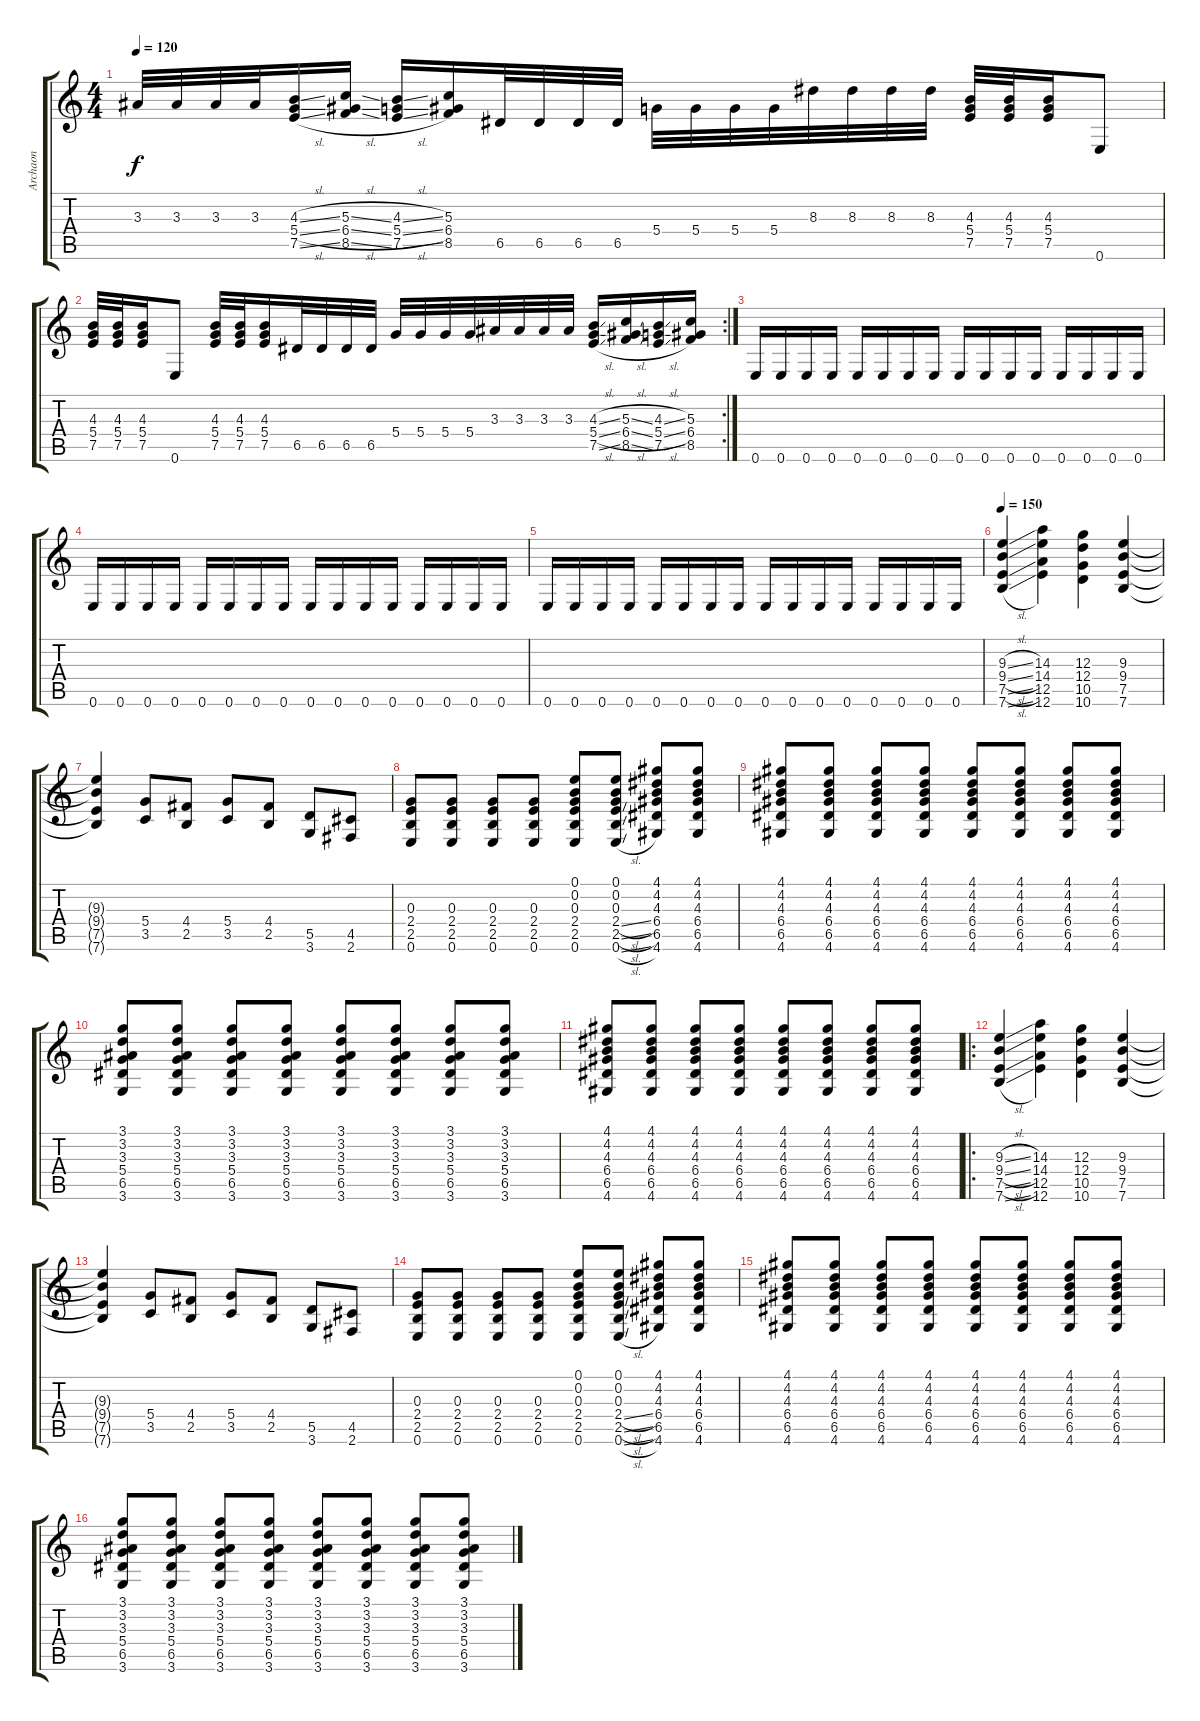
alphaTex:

\track ("Archaon" "Archaon") {instrument distortionguitar}
\staff {score tabs}
\tuning (E4 B3 G3 D3 A2 E2) {hide}
\ts (4 4)
\tempo 120
\clef g2
\ks c
3.3.32{dy f} 3.3.32 3.3.32 3.3.32 (4.3{sl} 5.4{sl} 7.5{sl}).16 (5.3{sl} 6.4{sl} 8.5{sl}).16 (4.3{sl} 5.4{sl} 7.5{sl}).16 (5.3 6.4 8.5).16 6.5.32 6.5.32 6.5.32 6.5.32 5.4.32 5.4.32 5.4.32 5.4.32 8.3.32 8.3.32 8.3.32 8.3.32 (4.3 5.4 7.5).32 (4.3 5.4 7.5).32 (4.3 5.4 7.5).16 0.6.8 |
\rc 2
(4.3 5.4 7.5).32 (4.3 5.4 7.5).32 (4.3 5.4 7.5).16 0.6.8 (4.3 5.4 7.5).32 (4.3 5.4 7.5).32 (4.3 5.4 7.5).16 6.5.32 6.5.32 6.5.32 6.5.32 5.4.32 5.4.32 5.4.32 5.4.32 3.3.32 3.3.32 3.3.32 3.3.32 (4.3{sl} 5.4{sl} 7.5{sl}).16 (5.3{sl} 6.4{sl} 8.5{sl}).16 (4.3{sl} 5.4{sl} 7.5{sl}).16 (5.3 6.4 8.5).16 |
0.6.16 0.6.16 0.6.16 0.6.16 0.6.16 0.6.16 0.6.16 0.6.16 0.6.16 0.6.16 0.6.16 0.6.16 0.6.16 0.6.16 0.6.16 0.6.16 |
0.6.16 0.6.16 0.6.16 0.6.16 0.6.16 0.6.16 0.6.16 0.6.16 0.6.16 0.6.16 0.6.16 0.6.16 0.6.16 0.6.16 0.6.16 0.6.16 |
0.6.16 0.6.16 0.6.16 0.6.16 0.6.16 0.6.16 0.6.16 0.6.16 0.6.16 0.6.16 0.6.16 0.6.16 0.6.16 0.6.16 0.6.16 0.6.16 |
\tempo 150
(9.3{sl} 9.4{sl} 7.5{sl} 7.6{sl}).4 (14.3 14.4 12.5 12.6).4 (12.3 12.4 10.5 10.6).4 (9.3 9.4 7.5 7.6).4 |
(9.3{t} 9.4{t} 7.5{t} 7.6{t}).4 (5.4 3.5).8 (4.4 2.5).8 (5.4 3.5).8 (4.4 2.5).8 (5.5 3.6).8 (4.5 2.6).8 |
(0.3 2.4 2.5 0.6).8 (0.3 2.4 2.5 0.6).8 (0.3 2.4 2.5 0.6).8 (0.3 2.4 2.5 0.6).8 (0.1 0.2 0.3 2.4 2.5 0.6).8 (0.1 0.2 0.3 2.4{sl} 2.5{sl} 0.6{sl}).8 (4.1 4.2 4.3 6.4 6.5 4.6).8 (4.1 4.2 4.3 6.4 6.5 4.6).8 |
(4.1 4.2 4.3 6.4 6.5 4.6).8 (4.1 4.2 4.3 6.4 6.5 4.6).8 (4.1 4.2 4.3 6.4 6.5 4.6).8 (4.1 4.2 4.3 6.4 6.5 4.6).8 (4.1 4.2 4.3 6.4 6.5 4.6).8 (4.1 4.2 4.3 6.4 6.5 4.6).8 (4.1 4.2 4.3 6.4 6.5 4.6).8 (4.1 4.2 4.3 6.4 6.5 4.6).8 |
(3.1 3.2 3.3 5.4 6.5 3.6).8 (3.1 3.2 3.3 5.4 6.5 3.6).8 (3.1 3.2 3.3 5.4 6.5 3.6).8 (3.1 3.2 3.3 5.4 6.5 3.6).8 (3.1 3.2 3.3 5.4 6.5 3.6).8 (3.1 3.2 3.3 5.4 6.5 3.6).8 (3.1 3.2 3.3 5.4 6.5 3.6).8 (3.1 3.2 3.3 5.4 6.5 3.6).8 |
(4.1 4.2 4.3 6.4 6.5 4.6).8 (4.1 4.2 4.3 6.4 6.5 4.6).8 (4.1 4.2 4.3 6.4 6.5 4.6).8 (4.1 4.2 4.3 6.4 6.5 4.6).8 (4.1 4.2 4.3 6.4 6.5 4.6).8 (4.1 4.2 4.3 6.4 6.5 4.6).8 (4.1 4.2 4.3 6.4 6.5 4.6).8 (4.1 4.2 4.3 6.4 6.5 4.6).8 |
\ro
(9.3{sl} 9.4{sl} 7.5{sl} 7.6{sl}).4 (14.3 14.4 12.5 12.6).4 (12.3 12.4 10.5 10.6).4 (9.3 9.4 7.5 7.6).4 |
(9.3{t} 9.4{t} 7.5{t} 7.6{t}).4 (5.4 3.5).8 (4.4 2.5).8 (5.4 3.5).8 (4.4 2.5).8 (5.5 3.6).8 (4.5 2.6).8 |
(0.3 2.4 2.5 0.6).8 (0.3 2.4 2.5 0.6).8 (0.3 2.4 2.5 0.6).8 (0.3 2.4 2.5 0.6).8 (0.1 0.2 0.3 2.4 2.5 0.6).8 (0.1 0.2 0.3 2.4{sl} 2.5{sl} 0.6{sl}).8 (4.1 4.2 4.3 6.4 6.5 4.6).8 (4.1 4.2 4.3 6.4 6.5 4.6).8 |
(4.1 4.2 4.3 6.4 6.5 4.6).8 (4.1 4.2 4.3 6.4 6.5 4.6).8 (4.1 4.2 4.3 6.4 6.5 4.6).8 (4.1 4.2 4.3 6.4 6.5 4.6).8 (4.1 4.2 4.3 6.4 6.5 4.6).8 (4.1 4.2 4.3 6.4 6.5 4.6).8 (4.1 4.2 4.3 6.4 6.5 4.6).8 (4.1 4.2 4.3 6.4 6.5 4.6).8 |
(3.1 3.2 3.3 5.4 6.5 3.6).8 (3.1 3.2 3.3 5.4 6.5 3.6).8 (3.1 3.2 3.3 5.4 6.5 3.6).8 (3.1 3.2 3.3 5.4 6.5 3.6).8 (3.1 3.2 3.3 5.4 6.5 3.6).8 (3.1 3.2 3.3 5.4 6.5 3.6).8 (3.1 3.2 3.3 5.4 6.5 3.6).8 (3.1 3.2 3.3 5.4 6.5 3.6).8
